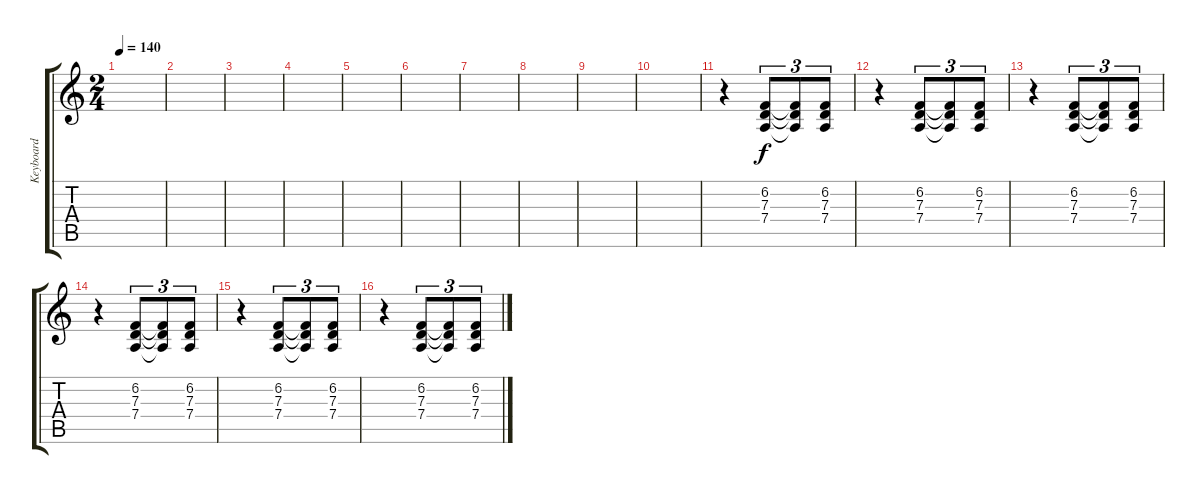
\track ("Keyboard" "Keyboard") {instrument lead5charang}
\staff {score tabs}
\tuning (E4 B3 G3 D3 A2 E2) {hide}
\ts (2 4)
\tempo 140
\clef g2
\ks c
|
|
|
|
|
|
|
|
|
|
r.4 (6.2 7.3 7.4).8{tu (3 2)} (6.2{t} 7.3{t} 7.4{t}).8{tu (3 2)} (6.2 7.3 7.4).8{tu (3 2)} |
r.4 (6.2 7.3 7.4).8{tu (3 2)} (6.2{t} 7.3{t} 7.4{t}).8{tu (3 2)} (6.2 7.3 7.4).8{tu (3 2)} |
r.4 (6.2 7.3 7.4).8{tu (3 2)} (6.2{t} 7.3{t} 7.4{t}).8{tu (3 2)} (6.2 7.3 7.4).8{tu (3 2)} |
r.4 (6.2 7.3 7.4).8{tu (3 2)} (6.2{t} 7.3{t} 7.4{t}).8{tu (3 2)} (6.2 7.3 7.4).8{tu (3 2)} |
r.4 (6.2 7.3 7.4).8{tu (3 2)} (6.2{t} 7.3{t} 7.4{t}).8{tu (3 2)} (6.2 7.3 7.4).8{tu (3 2)} |
r.4 (6.2 7.3 7.4).8{tu (3 2)} (6.2{t} 7.3{t} 7.4{t}).8{tu (3 2)} (6.2 7.3 7.4).8{tu (3 2)}
